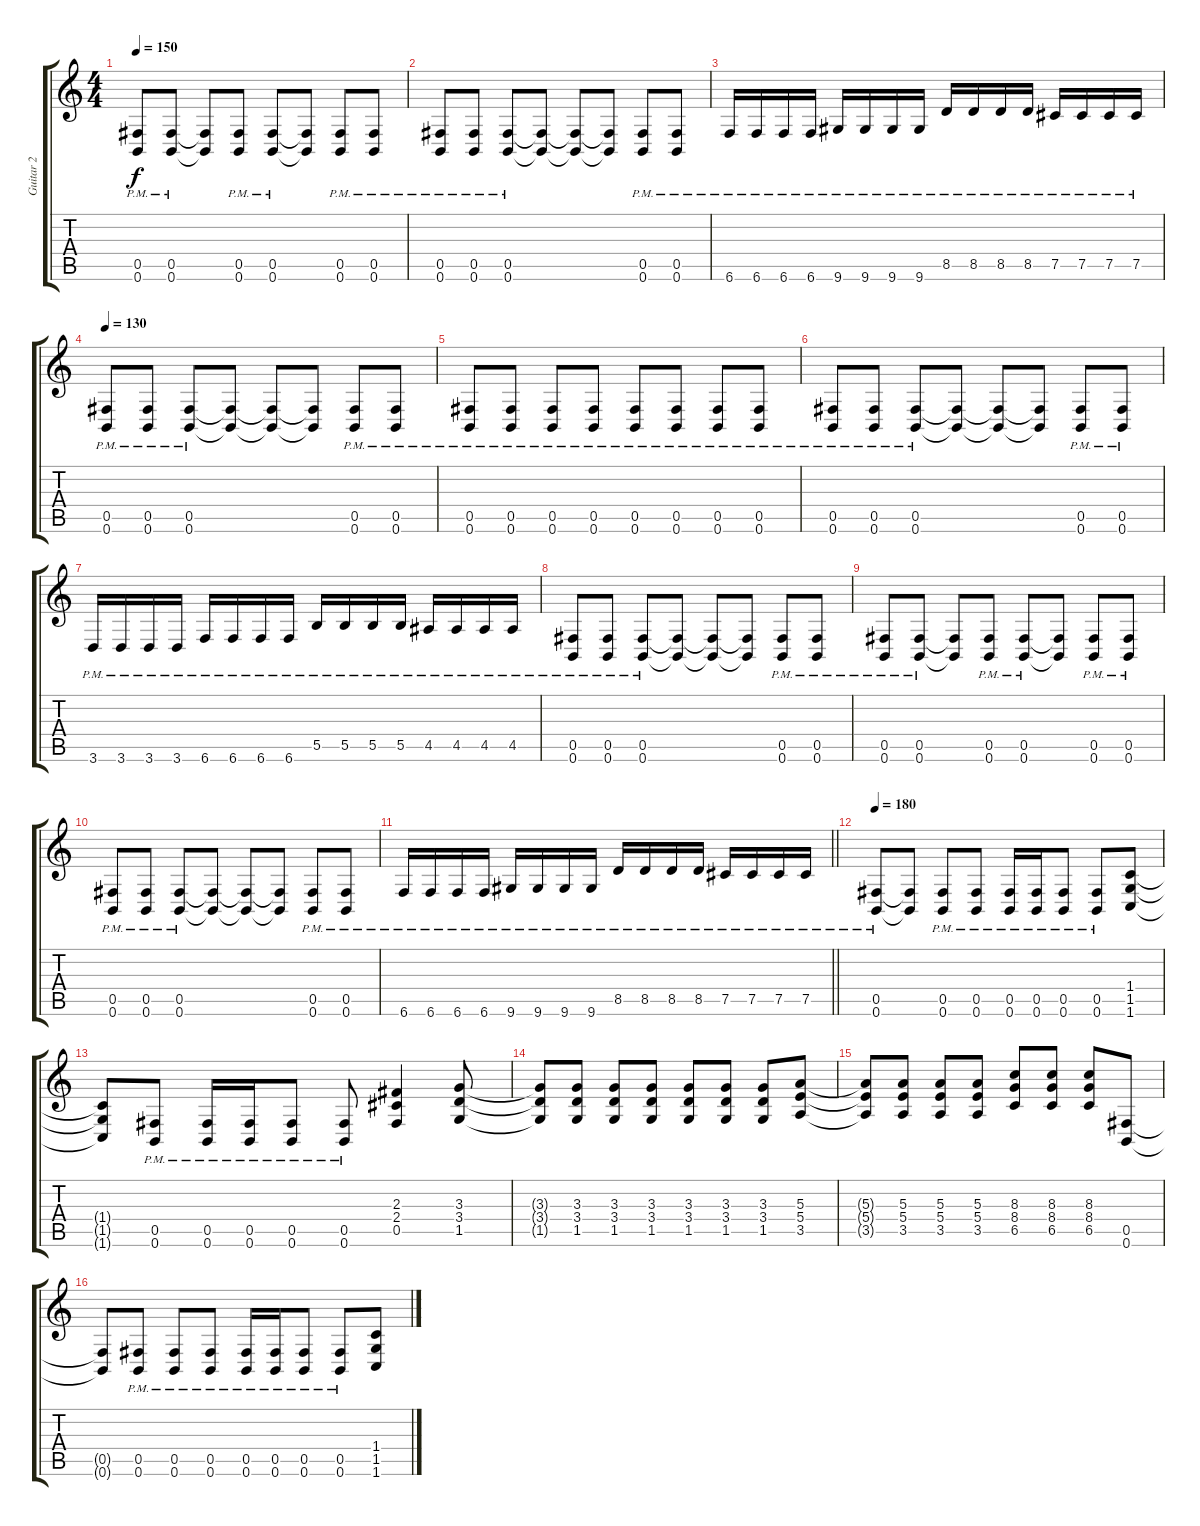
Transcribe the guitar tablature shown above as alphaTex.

\track ("Guitar 2" "Guitar 2") {instrument overdrivenguitar}
\staff {score tabs}
\tuning (Db4 Ab3 E3 B2 Gb2 B1) {hide}
\ts (4 4)
\tempo 150
\clef g2
\ks c
(0.5{pm} 0.6{pm}).8{dy f} (0.5{pm} 0.6{pm}).8 (0.5{t} 0.6{t}).8 (0.5{pm} 0.6{pm}).8 (0.5{pm} 0.6{pm}).8 (0.5{t} 0.6{t}).8 (0.5{pm} 0.6{pm}).8 (0.5{pm} 0.6{pm}).8 |
(0.5{pm} 0.6{pm}).8 (0.5{pm} 0.6{pm}).8 (0.5{pm} 0.6{pm}).8 (0.5{t} 0.6{t}).8 (0.5{t} 0.6{t}).8 (0.5{t} 0.6{t}).8 (0.5{pm} 0.6{pm}).8 (0.5{pm} 0.6{pm}).8 |
6.6{pm}.16 6.6{pm}.16 6.6{pm}.16 6.6{pm}.16 9.6{pm}.16 9.6{pm}.16 9.6{pm}.16 9.6{pm}.16 8.5{pm}.16 8.5{pm}.16 8.5{pm}.16 8.5{pm}.16 7.5{pm}.16 7.5{pm}.16 7.5{pm}.16 7.5{pm}.16 |
\tempo 130
(0.5{pm} 0.6{pm}).8 (0.5{pm} 0.6{pm}).8 (0.5{pm} 0.6{pm}).8 (0.5{t} 0.6{t}).8 (0.5{t} 0.6{t}).8 (0.5{t} 0.6{t}).8 (0.5{pm} 0.6{pm}).8 (0.5{pm} 0.6{pm}).8 |
(0.5{pm} 0.6{pm}).8 (0.5{pm} 0.6{pm}).8 (0.5{pm} 0.6{pm}).8 (0.5{pm} 0.6{pm}).8 (0.5{pm} 0.6{pm}).8 (0.5{pm} 0.6{pm}).8 (0.5{pm} 0.6{pm}).8 (0.5{pm} 0.6{pm}).8 |
(0.5{pm} 0.6{pm}).8 (0.5{pm} 0.6{pm}).8 (0.5{pm} 0.6{pm}).8 (0.5{t} 0.6{t}).8 (0.5{t} 0.6{t}).8 (0.5{t} 0.6{t}).8 (0.5{pm} 0.6{pm}).8 (0.5{pm} 0.6{pm}).8 |
3.6{pm}.16 3.6{pm}.16 3.6{pm}.16 3.6{pm}.16 6.6{pm}.16 6.6{pm}.16 6.6{pm}.16 6.6{pm}.16 5.5{pm}.16 5.5{pm}.16 5.5{pm}.16 5.5{pm}.16 4.5{pm}.16 4.5{pm}.16 4.5{pm}.16 4.5{pm}.16 |
(0.5{pm} 0.6{pm}).8 (0.5{pm} 0.6{pm}).8 (0.5{pm} 0.6{pm}).8 (0.5{t} 0.6{t}).8 (0.5{t} 0.6{t}).8 (0.5{t} 0.6{t}).8 (0.5{pm} 0.6{pm}).8 (0.5{pm} 0.6{pm}).8 |
(0.5{pm} 0.6{pm}).8 (0.5{pm} 0.6{pm}).8 (0.5{t} 0.6{t}).8 (0.5{pm} 0.6{pm}).8 (0.5{pm} 0.6{pm}).8 (0.5{t} 0.6{t}).8 (0.5{pm} 0.6{pm}).8 (0.5{pm} 0.6{pm}).8 |
(0.5{pm} 0.6{pm}).8 (0.5{pm} 0.6{pm}).8 (0.5{pm} 0.6{pm}).8 (0.5{t} 0.6{t}).8 (0.5{t} 0.6{t}).8 (0.5{t} 0.6{t}).8 (0.5{pm} 0.6{pm}).8 (0.5{pm} 0.6{pm}).8 |
\barLineRight lightlight
6.6{pm}.16 6.6{pm}.16 6.6{pm}.16 6.6{pm}.16 9.6{pm}.16 9.6{pm}.16 9.6{pm}.16 9.6{pm}.16 8.5{pm}.16 8.5{pm}.16 8.5{pm}.16 8.5{pm}.16 7.5{pm}.16 7.5{pm}.16 7.5{pm}.16 7.5{pm}.16 |
\section ("" "")
\tempo 180
(0.5{pm} 0.6{pm}).8 (0.5{t} 0.6{t}).8 (0.5{pm} 0.6{pm}).8 (0.5{pm} 0.6{pm}).8 (0.5{pm} 0.6{pm}).16 (0.5{pm} 0.6{pm}).16 (0.5{pm} 0.6{pm}).8 (0.5{pm} 0.6{pm}).8 (1.4 1.5 1.6).8 |
(1.4{t} 1.5{t} 1.6{t}).8 (0.5{pm} 0.6{pm}).8 (0.5{pm} 0.6{pm}).16 (0.5{pm} 0.6{pm}).16 (0.5{pm} 0.6{pm}).8 (0.5{pm} 0.6{pm}).8 (2.3 2.4 0.5).4 (3.3 3.4 1.5).8 |
(3.3{t} 3.4{t} 1.5{t}).8 (3.3 3.4 1.5).8 (3.3 3.4 1.5).8 (3.3 3.4 1.5).8 (3.3 3.4 1.5).8 (3.3 3.4 1.5).8 (3.3 3.4 1.5).8 (5.3 5.4 3.5).8 |
(5.3{t} 5.4{t} 3.5{t}).8 (5.3 5.4 3.5).8 (5.3 5.4 3.5).8 (5.3 5.4 3.5).8 (8.3 8.4 6.5).8 (8.3 8.4 6.5).8 (8.3 8.4 6.5).8 (0.5 0.6).8 |
(0.5{t} 0.6{t}).8 (0.5{pm} 0.6{pm}).8 (0.5{pm} 0.6{pm}).8 (0.5{pm} 0.6{pm}).8 (0.5{pm} 0.6{pm}).16 (0.5{pm} 0.6{pm}).16 (0.5{pm} 0.6{pm}).8 (0.5{pm} 0.6{pm}).8 (1.4 1.5 1.6).8
